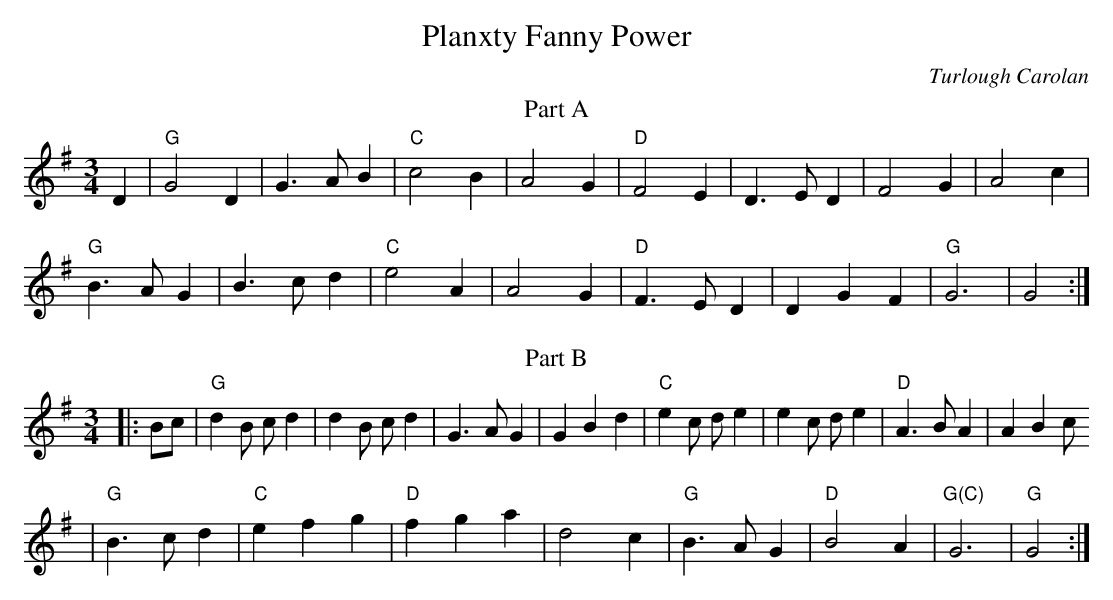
X:1
T:Planxty Fanny Power
M:3/4
L:1/8
C:Turlough Carolan
K:G
T:Part A
D2|"G"G4D2|G3 AB2|"C"c4B2|A4G2|"D"F4E2|D3 ED2|F4G2|A4c2|
"G"B3 AG2|B3 cd2|"C"e4A2|A4G2|"D"F3 ED2|D2G2F2|"G"G6|G4:|
T:Part B
|:Bc|"G"d2B cd2|d2B cd2|G3 AG2|G2B2d2|"C"e2c de2|e2c de2|"D"A3 BA2|A2B2c
2|
"G"B3 cd2|"C"e2f2g2|"D"f2g2a2|d4c2|"G"B3 AG2|"D"B4A2|"G(C)"G6|"G"G4:|
